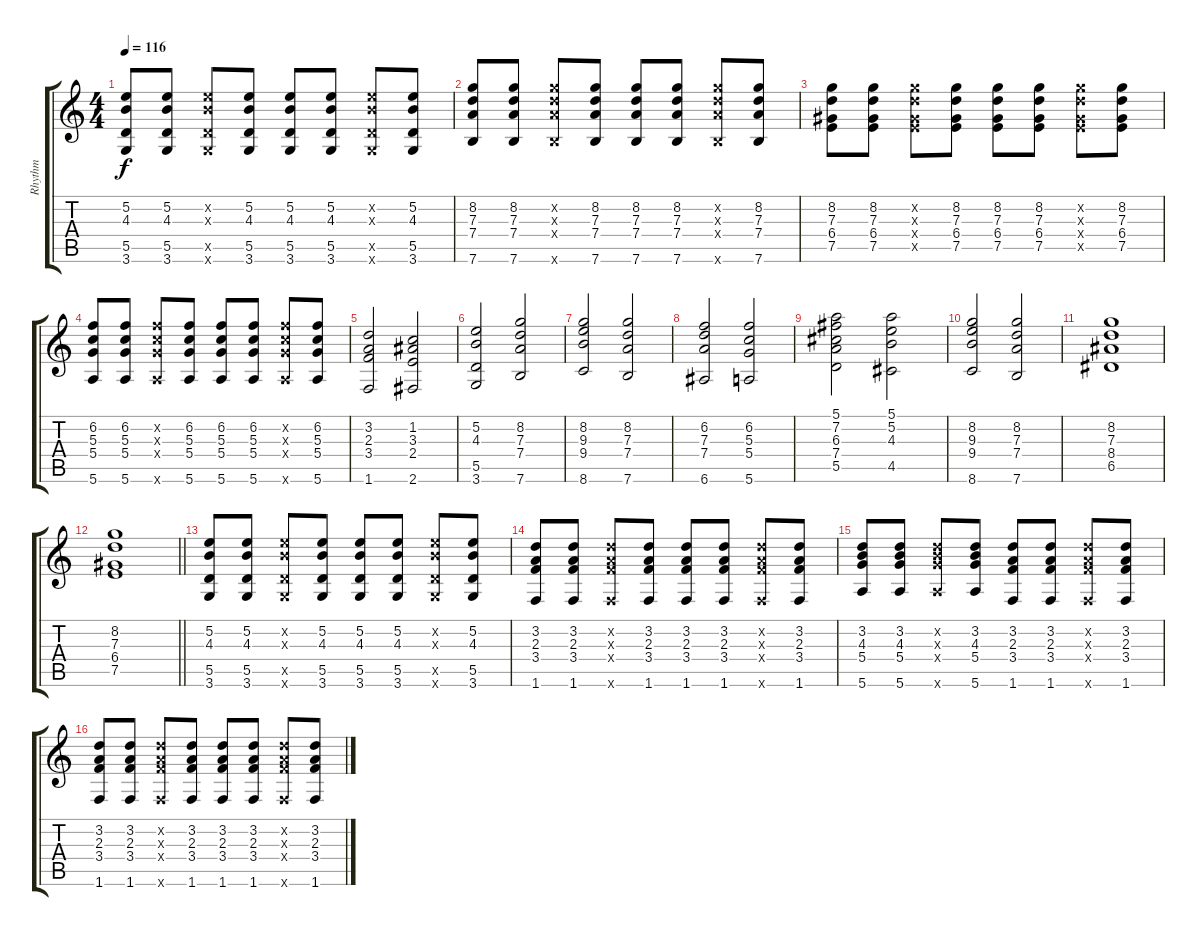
\track ("Rhythm" "Rhythm") {instrument acousticguitarsteel}
\staff {score tabs}
\tuning (E4 B3 G3 D3 A2 E2) {hide}
\ts (4 4)
\tempo 116
\clef g2
\ks c
(5.2 4.3 5.5 3.6).8{dy f} (5.2 4.3 5.5 3.6).8 (5.2{x} 4.3{x} 5.5{x} 3.6{x}).8 (5.2 4.3 5.5 3.6).8 (5.2 4.3 5.5 3.6).8 (5.2 4.3 5.5 3.6).8 (5.2{x} 4.3{x} 5.5{x} 3.6{x}).8 (5.2 4.3 5.5 3.6).8 |
(8.2 7.3 7.4 7.6).8 (8.2 7.3 7.4 7.6).8 (8.2{x} 7.3{x} 7.4{x} 7.6{x}).8 (8.2 7.3 7.4 7.6).8 (8.2 7.3 7.4 7.6).8 (8.2 7.3 7.4 7.6).8 (8.2{x} 7.3{x} 7.4{x} 7.6{x}).8 (8.2 7.3 7.4 7.6).8 |
(8.2 7.3 6.4 7.5).8 (8.2 7.3 6.4 7.5).8 (8.2{x} 7.3{x} 6.4{x} 7.5{x}).8 (8.2 7.3 6.4 7.5).8 (8.2 7.3 6.4 7.5).8 (8.2 7.3 6.4 7.5).8 (8.2{x} 7.3{x} 6.4{x} 7.5{x}).8 (8.2 7.3 6.4 7.5).8 |
(6.2 5.3 5.4 5.6).8 (6.2 5.3 5.4 5.6).8 (6.2{x} 5.3{x} 5.4{x} 5.6{x}).8 (6.2 5.3 5.4 5.6).8 (6.2 5.3 5.4 5.6).8 (6.2 5.3 5.4 5.6).8 (6.2{x} 5.3{x} 5.4{x} 5.6{x}).8 (6.2 5.3 5.4 5.6).8 |
(3.2 2.3 3.4 1.6).2 (1.2 3.3 2.4 2.6).2 |
(5.2 4.3 5.5 3.6).2 (8.2 7.3 7.4 7.6).2 |
(8.2 9.3 9.4 8.6).2 (8.2 7.3 7.4 7.6).2 |
(6.2 7.3 7.4 6.6).2 (6.2 5.3 5.4 5.6).2 |
(5.1 7.2 6.3 7.4 5.5).2 (5.1 5.2 4.3 4.5).2 |
(8.2 9.3 9.4 8.6).2 (8.2 7.3 7.4 7.6).2 |
(8.2 7.3 8.4 6.5).1 |
\barLineRight lightlight
(8.2 7.3 6.4 7.5).1 |
(5.2 4.3 5.5 3.6).8 (5.2 4.3 5.5 3.6).8 (5.2{x} 4.3{x} 5.5{x} 3.6{x}).8 (5.2 4.3 5.5 3.6).8 (5.2 4.3 5.5 3.6).8 (5.2 4.3 5.5 3.6).8 (5.2{x} 4.3{x} 5.5{x} 3.6{x}).8 (5.2 4.3 5.5 3.6).8 |
(3.2 2.3 3.4 1.6).8 (3.2 2.3 3.4 1.6).8 (3.2{x} 2.3{x} 3.4{x} 1.6{x}).8 (3.2 2.3 3.4 1.6).8 (3.2 2.3 3.4 1.6).8 (3.2 2.3 3.4 1.6).8 (3.2{x} 2.3{x} 3.4{x} 1.6{x}).8 (3.2 2.3 3.4 1.6).8 |
(3.2 4.3 5.4 5.6).8 (3.2 4.3 5.4 5.6).8 (3.2{x} 4.3{x} 5.4{x} 5.6{x}).8 (3.2 4.3 5.4 5.6).8 (3.2 2.3 3.4 1.6).8 (3.2 2.3 3.4 1.6).8 (3.2{x} 2.3{x} 3.4{x} 1.6{x}).8 (3.2 2.3 3.4 1.6).8 |
(3.2 2.3 3.4 1.6).8 (3.2 2.3 3.4 1.6).8 (3.2{x} 2.3{x} 3.4{x} 1.6{x}).8 (3.2 2.3 3.4 1.6).8 (3.2 2.3 3.4 1.6).8 (3.2 2.3 3.4 1.6).8 (3.2{x} 2.3{x} 3.4{x} 1.6{x}).8 (3.2 2.3 3.4 1.6).8
